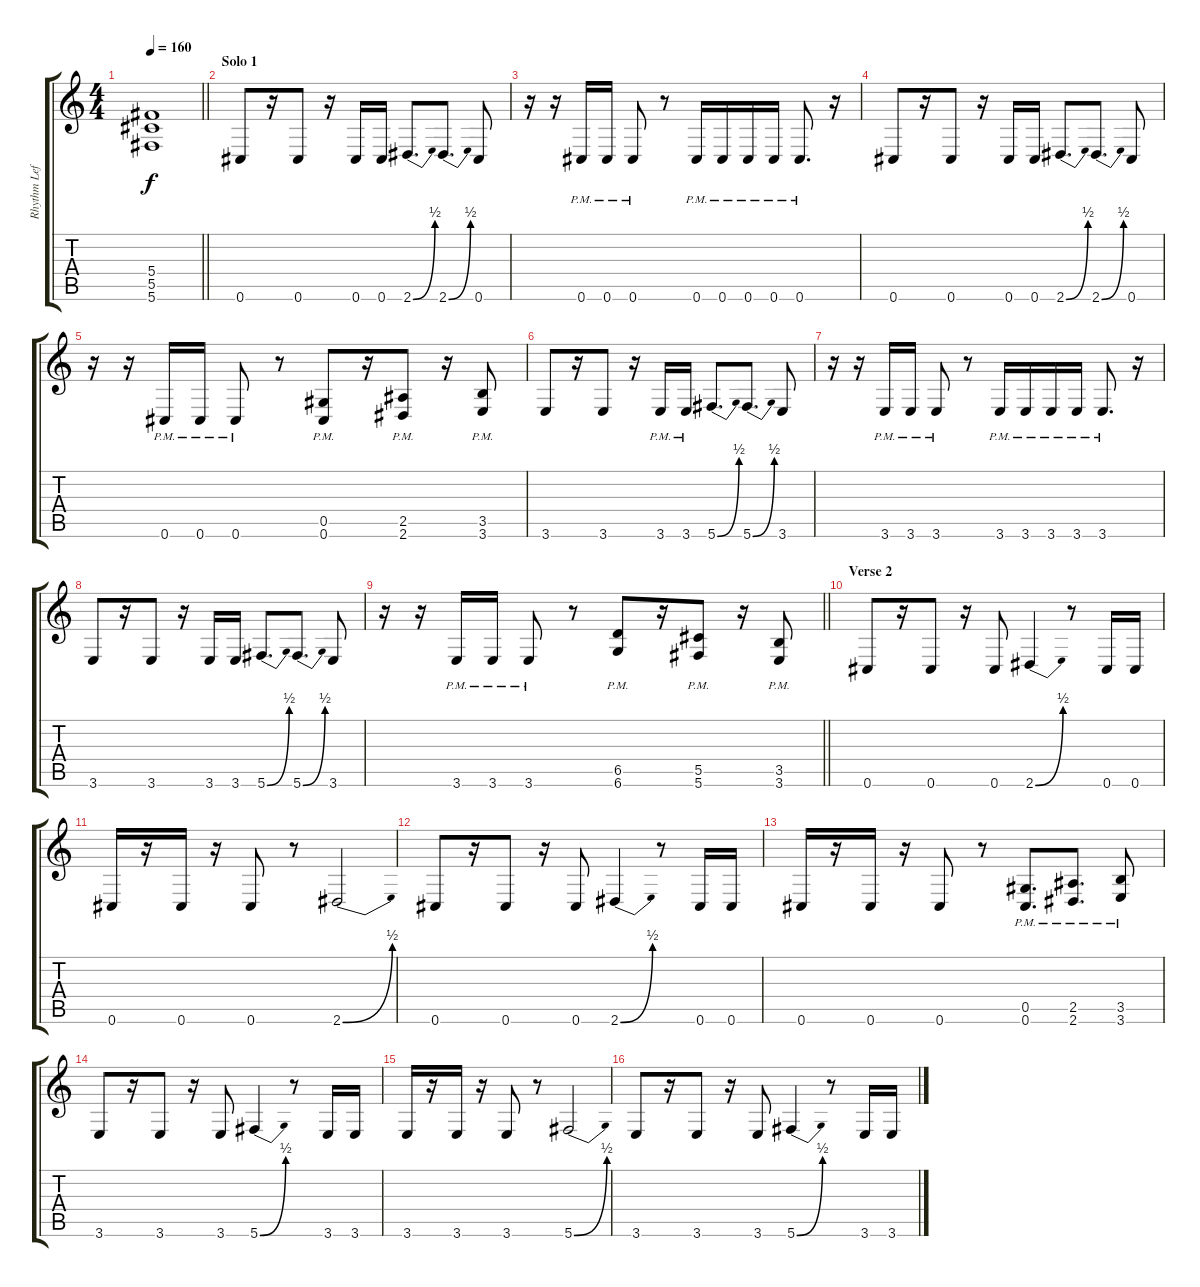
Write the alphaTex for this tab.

\track ("Rhythm Left" "Rhythm Lef") {instrument distortionguitar}
\staff {score tabs}
\tuning (Eb4 Bb3 Gb3 Db3 Ab2 Db2) {hide}
\ts (4 4)
\tempo 160
\clef g2
\barLineRight lightlight
\ks c
(5.4{t} 5.5{t} 5.6{t}).1{dy f} |
\section ("" "Solo 1")
0.6.8 r.16 0.6.8 r.16 0.6.16 0.6.16 2.6{be (bend 0 0 60 2)}.8{d} 2.6{be (bend 0 0 60 2)}.8{d} 0.6.8 |
r.16 r.16 0.6{pm}.16 0.6{pm}.16 0.6{pm}.8 r.8 0.6{pm}.16 0.6{pm}.16 0.6{pm}.16 0.6{pm}.16 0.6{pm}.8{d} r.16 |
0.6.8 r.16 0.6.8 r.16 0.6.16 0.6.16 2.6{be (bend 0 0 60 2)}.8{d} 2.6{be (bend 0 0 60 2)}.8{d} 0.6.8 |
r.16 r.16 0.6{pm}.16 0.6{pm}.16 0.6{pm}.8 r.8 (0.5{pm} 0.6{pm}).8 r.16 (2.5{pm} 2.6{pm}).8 r.16 (3.5{pm} 3.6{pm}).8 |
3.6.8 r.16 3.6.8 r.16 3.6{pm}.16 3.6{pm}.16 5.6{be (bend 0 0 60 2)}.8{d} 5.6{be (bend 0 0 60 2)}.8{d} 3.6.8 |
r.16 r.16 3.6{pm}.16 3.6{pm}.16 3.6{pm}.8 r.8 3.6{pm}.16 3.6{pm}.16 3.6{pm}.16 3.6{pm}.16 3.6{pm}.8{d} r.16 |
3.6.8 r.16 3.6.8 r.16 3.6.16 3.6.16 5.6{be (bend 0 0 60 2)}.8{d} 5.6{be (bend 0 0 60 2)}.8{d} 3.6.8 |
\barLineRight lightlight
r.16 r.16 3.6{pm}.16 3.6{pm}.16 3.6{pm}.8 r.8 (6.5{pm} 6.6{pm}).8 r.16 (5.5{pm} 5.6{pm}).8 r.16 (3.5{pm} 3.6{pm}).8 |
\section ("" "Verse 2")
0.6.8 r.16 0.6.8 r.16 0.6.8 2.6{be (bend 0 0 60 2)}.4 r.8 0.6.16 0.6.16 |
0.6.16 r.16 0.6.16 r.16 0.6.8 r.8 2.6{be (bend 0 0 60 2)}.2 |
0.6.8 r.16 0.6.8 r.16 0.6.8 2.6{be (bend 0 0 60 2)}.4 r.8 0.6.16 0.6.16 |
0.6.16 r.16 0.6.16 r.16 0.6.8 r.8 (0.5{pm} 0.6{pm}).8{d} (2.5{pm} 2.6{pm}).8{d} (3.5{pm} 3.6{pm}).8 |
3.6.8 r.16 3.6.8 r.16 3.6.8 5.6{be (bend 0 0 60 2)}.4 r.8 3.6.16 3.6.16 |
3.6.16 r.16 3.6.16 r.16 3.6.8 r.8 5.6{be (bend 0 0 60 2)}.2 |
3.6.8 r.16 3.6.8 r.16 3.6.8 5.6{be (bend 0 0 60 2)}.4 r.8 3.6.16 3.6.16
